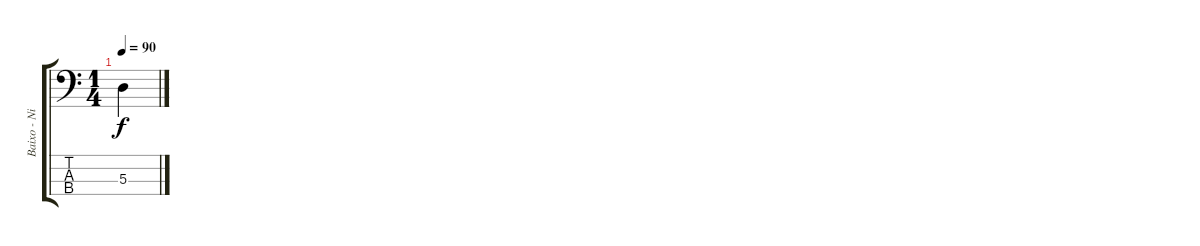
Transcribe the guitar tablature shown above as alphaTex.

\track ("Baixo - Nikola" "Baixo - Ni") {instrument electricbasspick}
\staff {score tabs}
\tuning (G2 D2 A1 E1) {hide}
\ts (1 4)
\tempo 90
\clef f4
\ks c
5.3.4{dy f}
